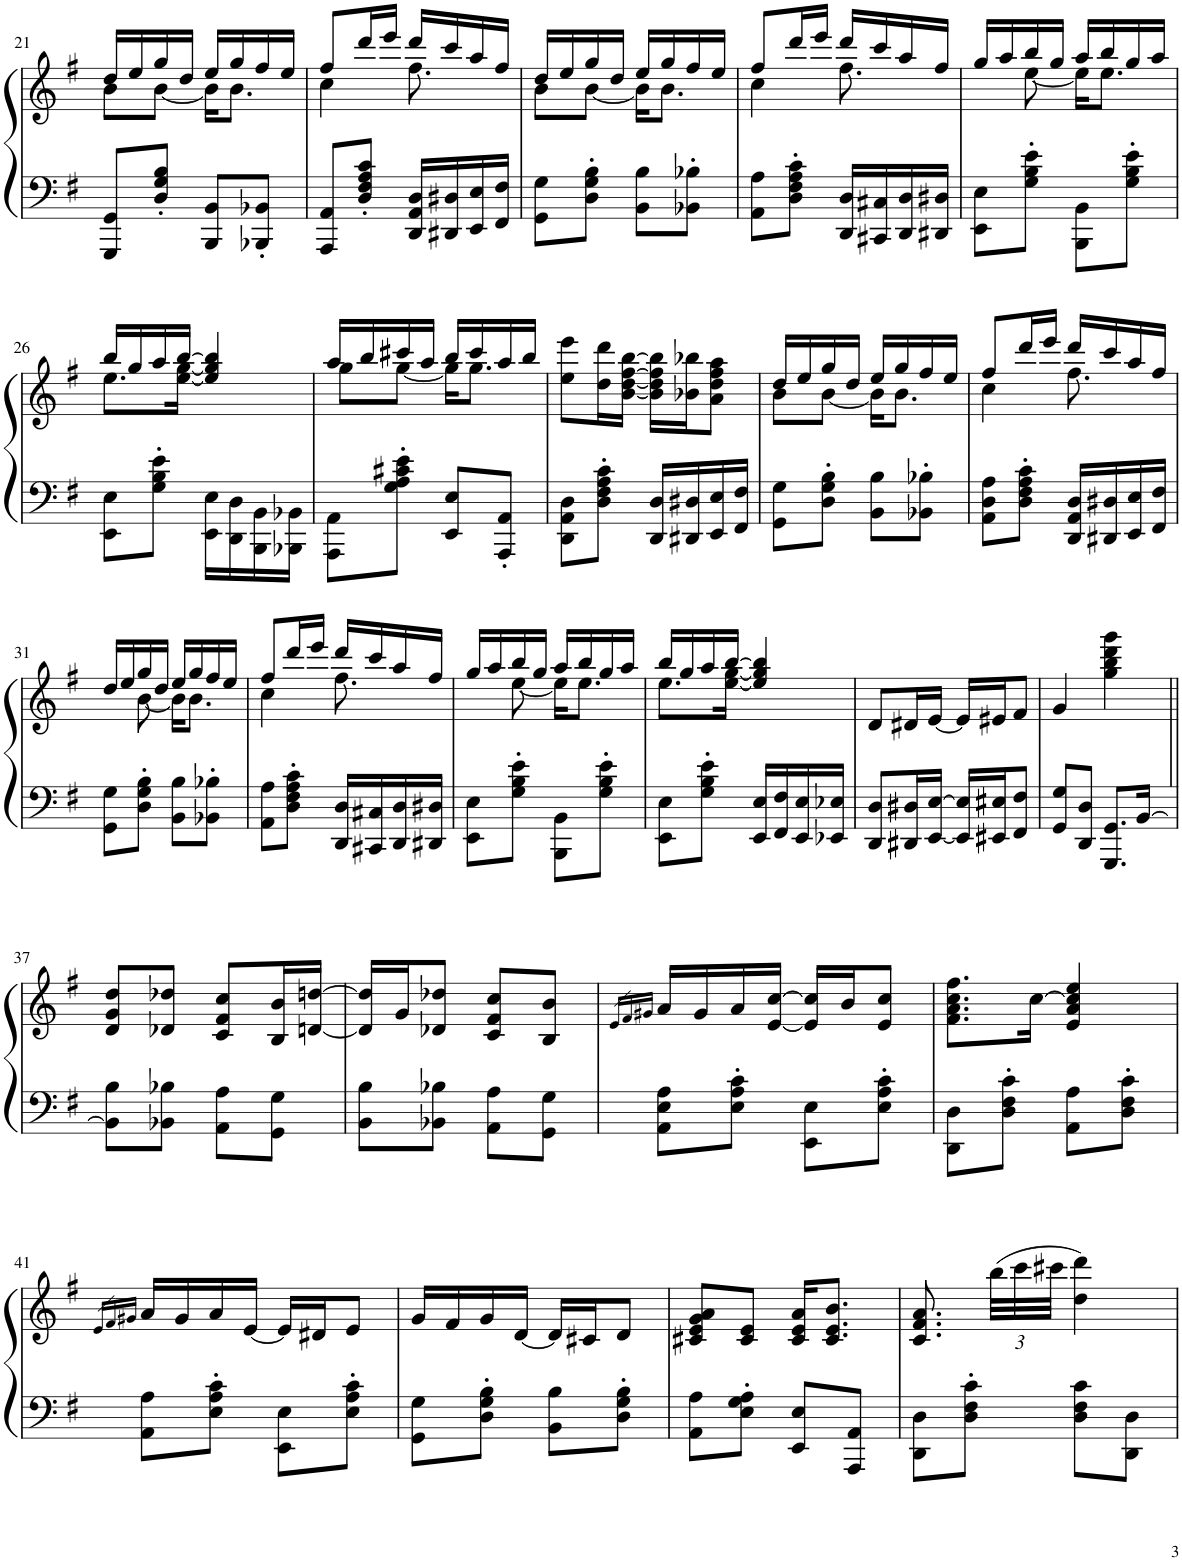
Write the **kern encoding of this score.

**kern	**kern
*part1	*part1
*staff2	*staff1
*I"Piano	*
*I'Pno.	*
!!LO:PB:g=z
*clefF4	*clefG2
*k[f#]	*k[f#]
*G:	*G:
*M2/4	*M2/4
=21	=21
*	*^
8GGG/ 8GG/L	16dd/LL	8b\L
.	16ee/	.
8D/' 8G/' 8B/'J	16gg/	[8b\J
.	16dd/JJ	.
8BBB/ 8BB/L	16ee/LL	16b\KL]
.	16gg/	8.b\J
8BBB-X/' 8BB-X/'J	16ff#/	.
.	16ee/JJ	.
=22	=22	=22
8AAA/ 8AA/L	8ff#/L	4cc\
8D/' 8F#/' 8A/' 8c/'J	16ddd/L	.
.	16eee/JJ	.
16DD/ 16AA/ 16D/LL	16ddd/LL	8.ff#\
16DD#X/ 16D#X/	16ccc/	.
16EE/ 16E/	16aa/	.
16FF#/ 16F#/JJ	16ff#/JJ	16ryy
=23	=23	=23
8GG\ 8G\L	16dd/LL	8b\L
.	16ee/	.
8D\' 8G\' 8B\'J	16gg/	[8b\J
.	16dd/JJ	.
8BB\ 8B\L	16ee/LL	16b\KL]
.	16gg/	8.b\J
8BB-X\' 8B-X\'J	16ff#/	.
.	16ee/JJ	.
=24	=24	=24
8AA\ 8A\L	8ff#/L	4cc\
8D\' 8F#\' 8A\' 8c\'J	16ddd/L	.
.	16eee/JJ	.
16DD/ 16D/LL	16ddd/LL	8.ff#\
16CC#X/ 16C#X/	16ccc/	.
16DD/ 16D/	16aa/	.
16DD#X/ 16D#X/JJ	16ff#/JJ	16ryy
=25	=25	=25
8EE\ 8E\L	16gg/LL	8ryy
.	16aa/	.
8G\' 8B\' 8e\'J	16bb/	[8ee\
.	16gg/JJ	.
8BBB\ 8BB\L	16aa/LL	16ee\KL]
.	16bb/	8.ee\J
8G\' 8B\' 8e\'J	16gg/	.
.	16aa/JJ	.
!!LO:LB:g=z	!!
=26	=26	=26
8EE\ 8E\L	16bb/LL	8.ee\L
.	16gg/	.
8G\' 8B\' 8e\'J	16aa/	.
.	[16bb/JJ	[16ee\ [16gg\Jk
16EE\ 16E\LL	4ee/] 4gg/] 4bb/]	4ryy
16DD\ 16D\	.	.
16BBB\ 16BB\	.	.
16BBB-X\ 16BB-X\JJ	.	.
=27	=27	=27
8AAA\ 8AA\L	16aa/LL	8gg\L
.	16bb/	.
8G\' 8A\' 8c#X\' 8e\'J	16ccc#X/	[8gg\J
.	16aa/JJ	.
8EE/ 8E/L	16bb/LL	16gg\KL]
.	16ccc#/	8.gg\J
8AAA/' 8AA/'J	16aa/	.
.	16bb/JJ	.
*	*v	*v
=28	=28
8DD\ 8AA\ 8D\L	8ee\ 8eee\L
8D\' 8F#\' 8A\' 8c\'J	16dd\ 16ddd\L
.	[16b\ [16dd\ [16ff#\ [16bb\JJ
16DD/ 16D/LL	16b\] 16dd\] 16ff#\] 16bb\]LL
16DD#X/ 16D#X/	16b-X\ 16bb-X\J
16EE/ 16E/	8a\ 8dd\ 8ff#\ 8aa\J
16FF#/ 16F#/JJ	.
=29	=29
*	*^
8GG\ 8G\L	16dd/LL	8b\L
.	16ee/	.
8D\' 8G\' 8B\'J	16gg/	[8b\J
.	16dd/JJ	.
8BB\ 8B\L	16ee/LL	16b\KL]
.	16gg/	8.b\J
8BB-X\' 8B-X\'J	16ff#/	.
.	16ee/JJ	.
=30	=30	=30
8AA\ 8D\ 8A\L	8ff#/L	4cc\
8D\' 8F#\' 8A\' 8c\'J	16ddd/L	.
.	16eee/JJ	.
16DD/ 16AA/ 16D/LL	16ddd/LL	8.ff#\
16DD#X/ 16D#X/	16ccc/	.
16EE/ 16E/	16aa/	.
16FF#/ 16F#/JJ	16ff#/JJ	16ryy
!!LO:LB:g=z	!!
=31	=31	=31
8GG\ 8G\L	16dd/LL	8ryy
.	16ee/	.
8D\' 8G\' 8B\'J	16gg/	[8b\
.	16dd/JJ	.
8BB\ 8B\L	16ee/LL	16b\KL]
.	16gg/	8.b\J
8BB-X\' 8B-X\'J	16ff#/	.
.	16ee/JJ	.
=32	=32	=32
8AA\ 8A\L	8ff#/L	4cc\
8D\' 8F#\' 8A\' 8c\'J	16ddd/L	.
.	16eee/JJ	.
16DD/ 16D/LL	16ddd/LL	8.ff#\
16CC#X/ 16C#X/	16ccc/	.
16DD/ 16D/	16aa/	.
16DD#X/ 16D#X/JJ	16ff#/JJ	16ryy
=33	=33	=33
8EE\ 8E\L	16gg/LL	8ryy
.	16aa/	.
8G\' 8B\' 8e\'J	16bb/	[8ee\
.	16gg/JJ	.
8BBB\ 8BB\L	16aa/LL	16ee\KL]
.	16bb/	8.ee\J
8G\' 8B\' 8e\'J	16gg/	.
.	16aa/JJ	.
=34	=34	=34
8EE\ 8E\L	16bb/LL	8.ee\L
.	16gg/	.
8G\' 8B\' 8e\'J	16aa/	.
.	[16bb/JJ	[16ee\ [16gg\Jk
16EE/ 16E/LL	4ee/] 4gg/] 4bb/]	4ryy
16FF#/ 16F#/	.	.
16EE/ 16E/	.	.
16EE-X/ 16E-X/JJ	.	.
*	*v	*v
=35	=35
8DD/ 8D/L	8d/L
16DD#X/ 16D#X/L	16d#X/L
[16EE/ [16E/JJ	[16e/JJ
16EE/] 16E/]LL	16e/LL]
16EE#X/ 16E#X/J	16e#X/J
8FF#/ 8F#/J	8f#/J
=36	=36
8GG/ 8G/L	4g/
8DD/ 8D/J	.
8.GGG/ 8.GG/L	4gg\ 4bb\ 4ddd\ 4ggg\
[16BB/Jk	.
!!LO:LB:g=z
=37||	=37||
8BB\] 8B\L	8d/ 8g/ 8dd/L
8BB-X\ 8B-X\J	8d-X/ 8dd-X/J
8AA\ 8A\L	8c/ 8f#/ 8cc/L
8GG\ 8G\J	16B/ 16b/L
.	[16dn/ [16ddn/JJ
=38	=38
8BB\ 8B\L	16d/] 16dd/]LL
.	16g/J
8BB-X\ 8B-X\J	8d-X/ 8dd-X/J
8AA\ 8A\L	8c/ 8f#/ 8cc/L
8GG\ 8G\J	8B/ 8b/J
=39	=39
.	16qe/LL
.	16qf#/
.	16qg#X/JJ
8AA\ 8E\ 8A\L	16a/LL
.	16g#/
8E\' 8A\' 8c\'J	16a/
.	[16e/ [16cc/JJ
8EE\ 8E\L	16e/] 16cc/]LL
.	16b/J
8E\' 8A\' 8c\'J	8e/ 8cc/J
=40	=40
8DD\ 8D\L	8.f#\ 8.a\ 8.cc\ 8.ff#\L
8D\' 8F#\' 8c\'J	.
.	[16cc\Jk
8AA\ 8A\L	4e/ 4a/ 4cc/] 4ee/
8D\' 8F#\' 8c\'J	.
!!LO:LB:g=z
=41	=41
.	16qe/LL
.	16qf#/
.	16qg#X/JJ
8AA\ 8A\L	16a/LL
.	16g#/
8E\' 8A\' 8c\'J	16a/
.	[16e/JJ
8EE\ 8E\L	16e/LL]
.	16d#X/J
8E\' 8A\' 8c\'J	8e/J
=42	=42
8GG\ 8G\L	16g/LL
.	16f#/
8D\' 8G\' 8B\'J	16g/
.	[16d/JJ
8BB\ 8B\L	16d/LL]
.	16c#X/J
8D\' 8G\' 8B\'J	8d/J
=43	=43
8AA\ 8A\L	8c#X/ 8e/ 8g/ 8a/L
8E\' 8G\' 8A\'J	8c#/ 8e/J
8EE/ 8E/L	16c#/ 16e/ 16a/KL
.	8.c#/ 8.e/ 8.b/J
8AAA/ 8AA/J	.
=44	=44
8DD\ 8D\L	8.c/ 8.f#/ 8.a/
8D\' 8F#\' 8c\'J	.
*	*Xbrackettup
.	(48bb\LLL
.	48ccc\
.	48ccc#X\JJJ
8D\ 8F#\ 8c\L	4dd\ 4ddd\)
8DD\ 8D\J	.
=	=
*-	*-
